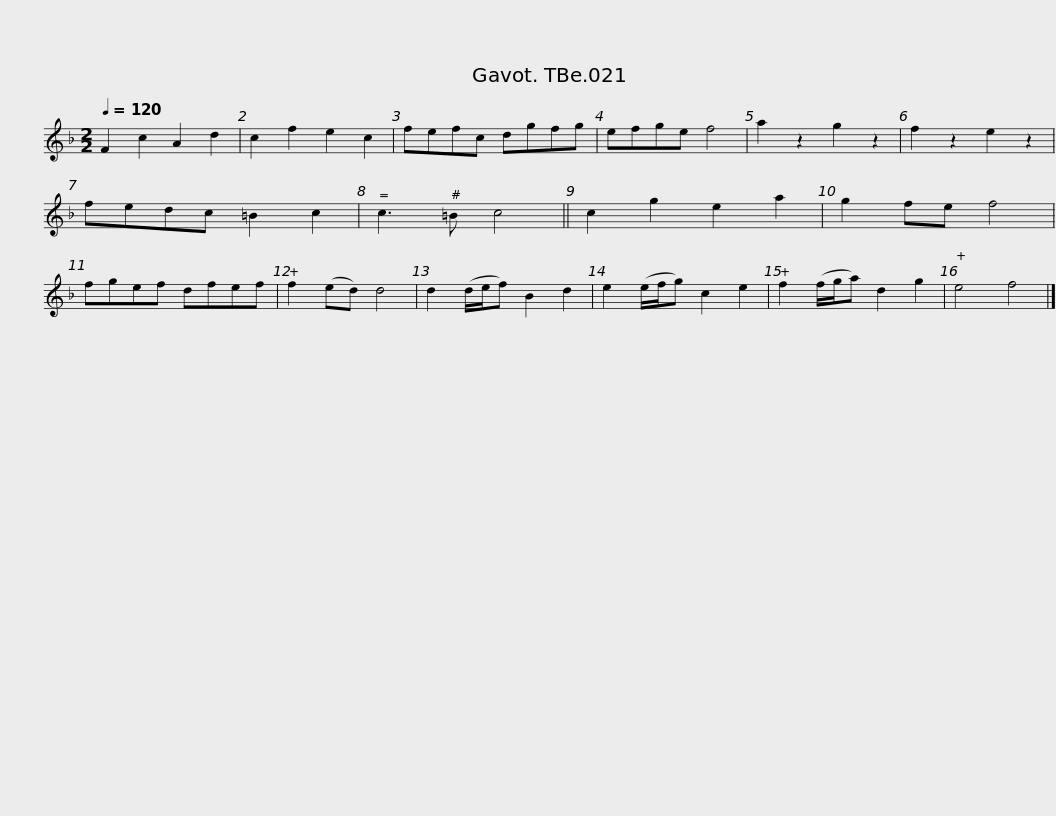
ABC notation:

X:1
L:1/8
Q:1/4=120
M:2/2
I:linebreak $
K:Dmin
V:1 treble
V:1
 F2 c2 A2 d2 | c2 f2 e2 c2 | fefc dgfg | efge f4 |$ a2 z2 g2 z2 | %5
 f2 z2 e2 z2 | fedc =B2 c2 | c3 =B c4 ||$ c2 g2 e2 a2 | g2 fe f4 | %10
 fgef dfef | f2 (ed) d4 |$ d2 (d/e/f) B2 d2 | e2 (e/f/g) c2 e2 | f2 (f/g/a) d2 g2 | %15
 e4 f4 |] %16
